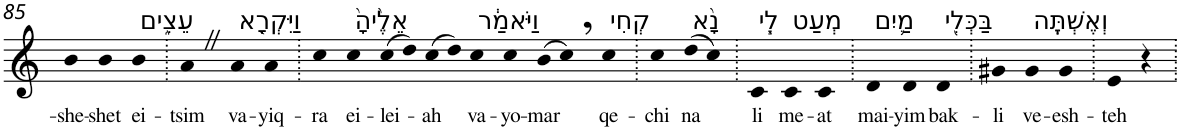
**kern	**text
*part1	*part1
*staff1	*staff1
*I"Piano	*
*I'Pno	*
!!LO:PB:g=z
*clefG2	*
*k[]	*
=85	=85
!	!LO:LY:b
4b	-she-
!	!LO:LY:b
4b	-shet
!LO:TX:a:t=עֵצִ֑ים	!
!	!LO:LY:b
4b	ei-
=86.	=86.
!	!LO:LY:b
4aZ	-tsim
!LO:TX:a:t=וַיִּקְרָ֤א	!
!	!LO:LY:b
4a	va-
!	!LO:LY:b
4a	-yiq-
=87.	=87.
!	!LO:LY:b
4cc	-ra
!LO:TX:a:t=אֵלֶ֙יהָ֙	!
!	!LO:LY:b
4cc	ei-
!	!LO:LY:b
(>8cc	-lei-
8dd)	.
!	!LO:LY:b
(>8cc	-ah
8dd)	.
!LO:TX:a:t=וַיֹּאמַ֔ר	!
!	!LO:LY:b
4cc	va-
!	!LO:LY:b
4cc	-yo-
!	!LO:LY:b
(>8b	-mar
8cc,)	.
!LO:TX:a:t=קְחִי	!
!	!LO:LY:b
4cc	qe-
=88.	=88.
!	!LO:LY:b
4cc	-chi
!LO:TX:a:t=נָ֨א	!
!	!LO:LY:b
(>8dd	na
8cc)	.
=89.	=89.
!LO:TX:a:t=לִ֧י	!
!	!LO:LY:b
4c	li
!LO:TX:a:t=מְעַט	!
!	!LO:LY:b
4c	me-
!	!LO:LY:b
4c	-at
=90.	=90.
!LO:TX:a:t=מַ֛יִם	!
!	!LO:LY:b
4d	mai-
!	!LO:LY:b
4d	-yim
!LO:TX:a:t=בַּכְּלִ֖י	!
!	!LO:LY:b
4d	bak-
=91.	=91.
!	!LO:LY:b
4g#X	-li
!LO:TX:a:t=וְאֶשְׁתֶּֽה	!
!	!LO:LY:b
4g#	ve-
!	!LO:LY:b
4g#	-esh-
=92.	=92.
!	!LO:LY:b
4e	-teh
4r	.
=.	=.
*-	*-
